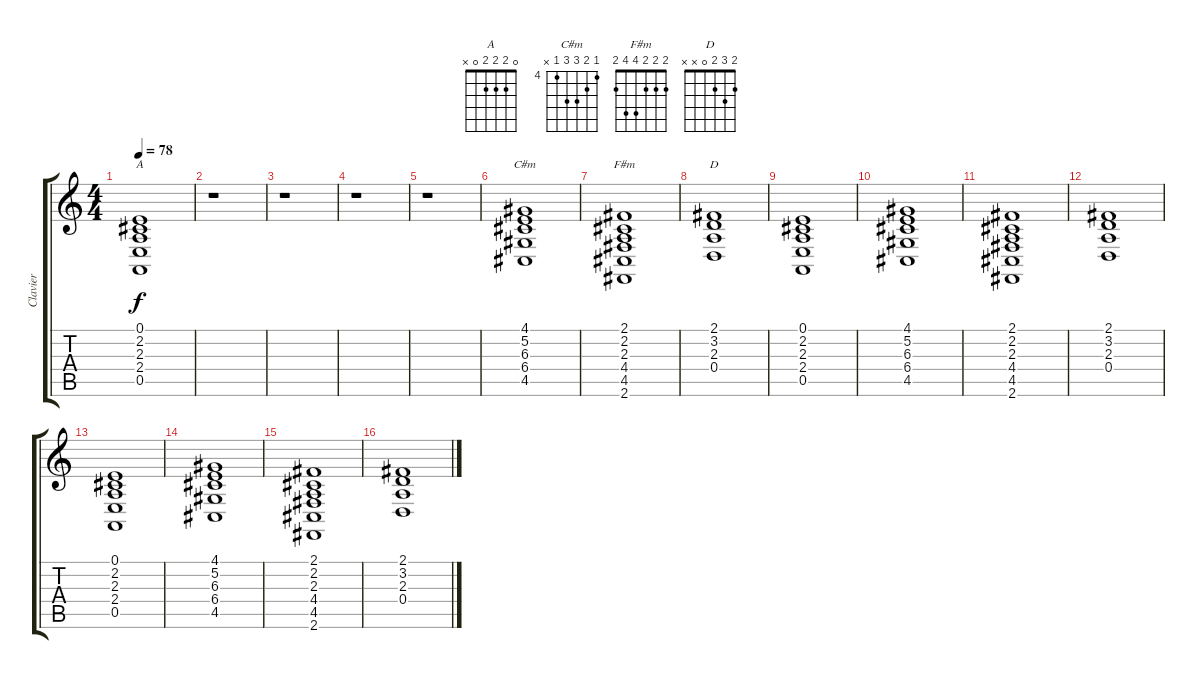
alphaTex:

\track ("Clavier" "Clavier") {instrument pad6metallic}
\staff {score tabs}
\tuning (E4 B3 G3 D3 A2 E2) {hide}
\chord ("A" 0 2 2 2 0 x)
\chord ("C#m" 4 5 6 6 4 x) {firstfret 4}
\chord ("F#m" 2 2 2 4 4 2)
\chord ("D" 2 3 2 0 x x)
\ts (4 4)
\tempo 78
\clef g2
\ks c
(0.1 2.2 2.3 2.4 0.5).1{ch "A" dy f} |
r.1 |
r.1 |
r.1 |
r.1 |
(4.1 5.2 6.3 6.4 4.5).1{ch "C#m"} |
(2.1 2.2 2.3 4.4 4.5 2.6).1{ch "F#m"} |
(2.1 3.2 2.3 0.4).1{ch "D"} |
(0.1 2.2 2.3 2.4 0.5).1 |
(4.1 5.2 6.3 6.4 4.5).1 |
(2.1 2.2 2.3 4.4 4.5 2.6).1 |
(2.1 3.2 2.3 0.4).1 |
(0.1 2.2 2.3 2.4 0.5).1 |
(4.1 5.2 6.3 6.4 4.5).1 |
(2.1 2.2 2.3 4.4 4.5 2.6).1 |
(2.1 3.2 2.3 0.4).1
